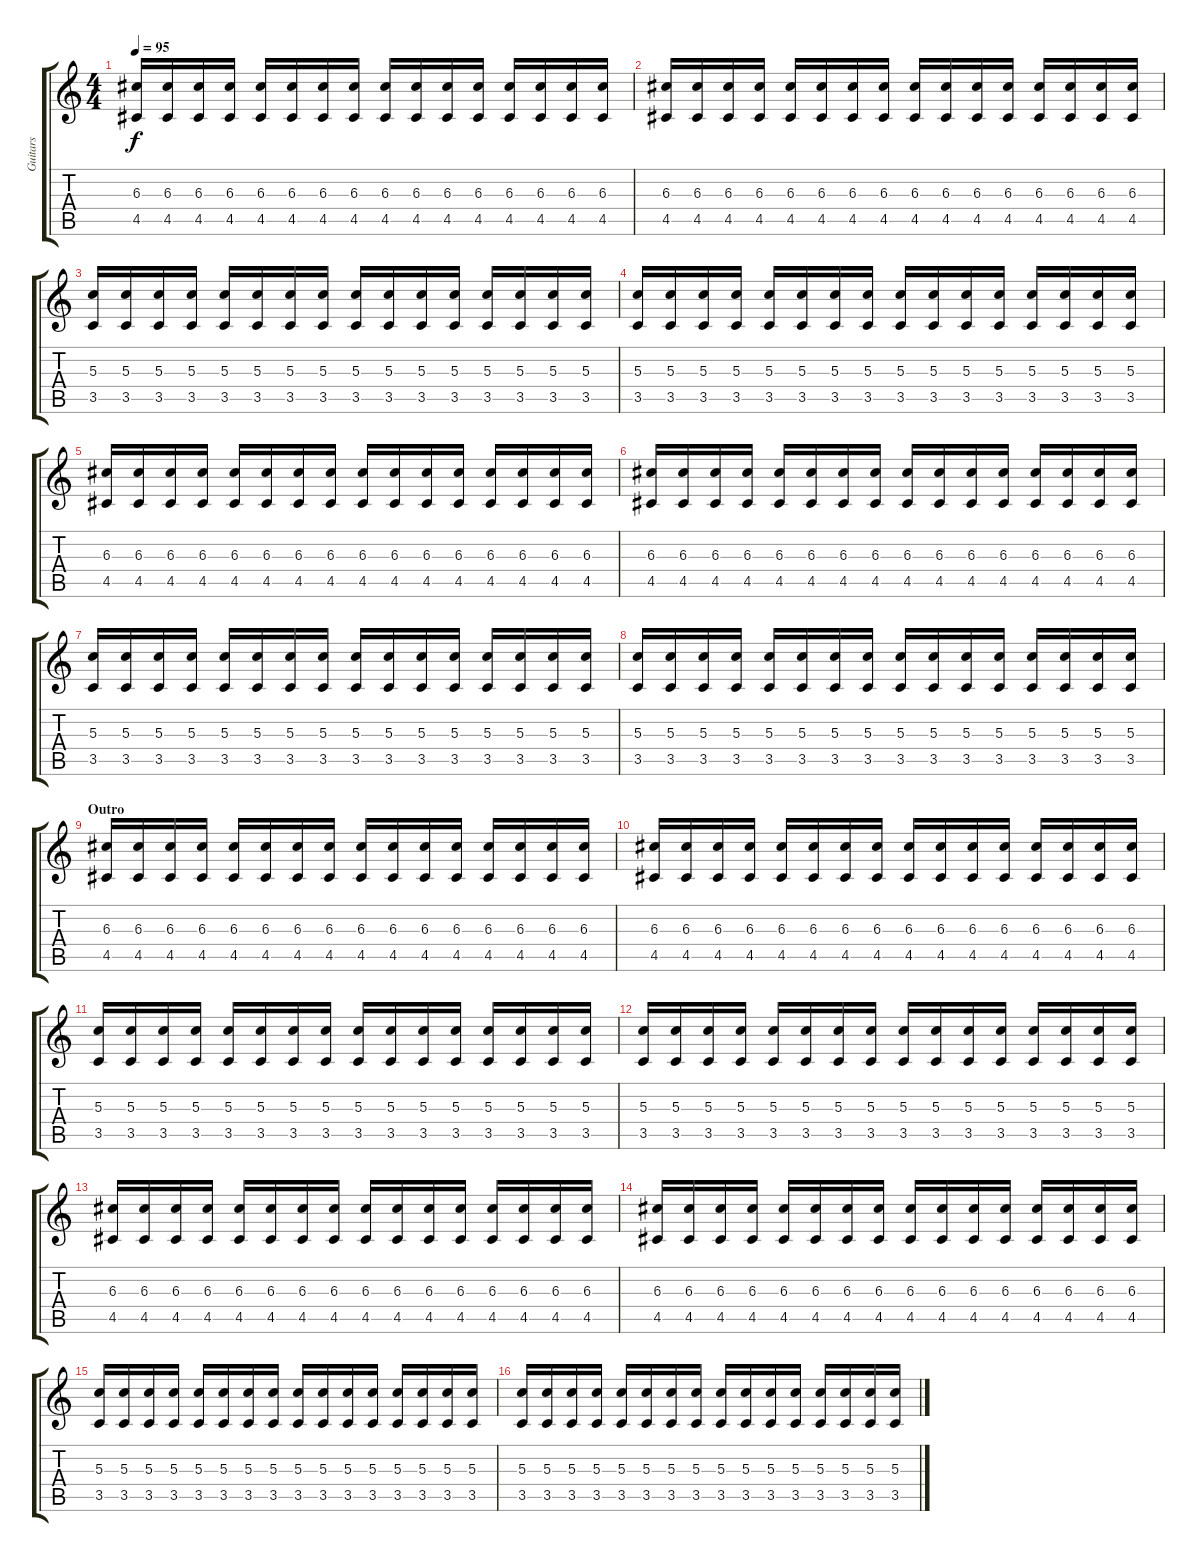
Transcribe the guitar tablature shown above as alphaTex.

\track ("Guitars" "Guitars") {instrument distortionguitar}
\staff {score tabs}
\tuning (E4 B3 G3 D3 A2 D2) {hide}
\ts (4 4)
\tempo 95
\clef g2
\ks c
(6.3 4.5).16{dy f} (6.3 4.5).16 (6.3 4.5).16 (6.3 4.5).16 (6.3 4.5).16 (6.3 4.5).16 (6.3 4.5).16 (6.3 4.5).16 (6.3 4.5).16 (6.3 4.5).16 (6.3 4.5).16 (6.3 4.5).16 (6.3 4.5).16 (6.3 4.5).16 (6.3 4.5).16 (6.3 4.5).16 |
(6.3 4.5).16 (6.3 4.5).16 (6.3 4.5).16 (6.3 4.5).16 (6.3 4.5).16 (6.3 4.5).16 (6.3 4.5).16 (6.3 4.5).16 (6.3 4.5).16 (6.3 4.5).16 (6.3 4.5).16 (6.3 4.5).16 (6.3 4.5).16 (6.3 4.5).16 (6.3 4.5).16 (6.3 4.5).16 |
(5.3 3.5).16 (5.3 3.5).16 (5.3 3.5).16 (5.3 3.5).16 (5.3 3.5).16 (5.3 3.5).16 (5.3 3.5).16 (5.3 3.5).16 (5.3 3.5).16 (5.3 3.5).16 (5.3 3.5).16 (5.3 3.5).16 (5.3 3.5).16 (5.3 3.5).16 (5.3 3.5).16 (5.3 3.5).16 |
(5.3 3.5).16 (5.3 3.5).16 (5.3 3.5).16 (5.3 3.5).16 (5.3 3.5).16 (5.3 3.5).16 (5.3 3.5).16 (5.3 3.5).16 (5.3 3.5).16 (5.3 3.5).16 (5.3 3.5).16 (5.3 3.5).16 (5.3 3.5).16 (5.3 3.5).16 (5.3 3.5).16 (5.3 3.5).16 |
(6.3 4.5).16 (6.3 4.5).16 (6.3 4.5).16 (6.3 4.5).16 (6.3 4.5).16 (6.3 4.5).16 (6.3 4.5).16 (6.3 4.5).16 (6.3 4.5).16 (6.3 4.5).16 (6.3 4.5).16 (6.3 4.5).16 (6.3 4.5).16 (6.3 4.5).16 (6.3 4.5).16 (6.3 4.5).16 |
(6.3 4.5).16 (6.3 4.5).16 (6.3 4.5).16 (6.3 4.5).16 (6.3 4.5).16 (6.3 4.5).16 (6.3 4.5).16 (6.3 4.5).16 (6.3 4.5).16 (6.3 4.5).16 (6.3 4.5).16 (6.3 4.5).16 (6.3 4.5).16 (6.3 4.5).16 (6.3 4.5).16 (6.3 4.5).16 |
(5.3 3.5).16 (5.3 3.5).16 (5.3 3.5).16 (5.3 3.5).16 (5.3 3.5).16 (5.3 3.5).16 (5.3 3.5).16 (5.3 3.5).16 (5.3 3.5).16 (5.3 3.5).16 (5.3 3.5).16 (5.3 3.5).16 (5.3 3.5).16 (5.3 3.5).16 (5.3 3.5).16 (5.3 3.5).16 |
(5.3 3.5).16 (5.3 3.5).16 (5.3 3.5).16 (5.3 3.5).16 (5.3 3.5).16 (5.3 3.5).16 (5.3 3.5).16 (5.3 3.5).16 (5.3 3.5).16 (5.3 3.5).16 (5.3 3.5).16 (5.3 3.5).16 (5.3 3.5).16 (5.3 3.5).16 (5.3 3.5).16 (5.3 3.5).16 |
\section ("" "Outro")
(6.3 4.5).16 (6.3 4.5).16 (6.3 4.5).16 (6.3 4.5).16 (6.3 4.5).16 (6.3 4.5).16 (6.3 4.5).16 (6.3 4.5).16 (6.3 4.5).16 (6.3 4.5).16 (6.3 4.5).16 (6.3 4.5).16 (6.3 4.5).16 (6.3 4.5).16 (6.3 4.5).16 (6.3 4.5).16 |
(6.3 4.5).16 (6.3 4.5).16 (6.3 4.5).16 (6.3 4.5).16 (6.3 4.5).16 (6.3 4.5).16 (6.3 4.5).16 (6.3 4.5).16 (6.3 4.5).16 (6.3 4.5).16 (6.3 4.5).16 (6.3 4.5).16 (6.3 4.5).16 (6.3 4.5).16 (6.3 4.5).16 (6.3 4.5).16 |
(5.3 3.5).16 (5.3 3.5).16 (5.3 3.5).16 (5.3 3.5).16 (5.3 3.5).16 (5.3 3.5).16 (5.3 3.5).16 (5.3 3.5).16 (5.3 3.5).16 (5.3 3.5).16 (5.3 3.5).16 (5.3 3.5).16 (5.3 3.5).16 (5.3 3.5).16 (5.3 3.5).16 (5.3 3.5).16 |
(5.3 3.5).16 (5.3 3.5).16 (5.3 3.5).16 (5.3 3.5).16 (5.3 3.5).16 (5.3 3.5).16 (5.3 3.5).16 (5.3 3.5).16 (5.3 3.5).16 (5.3 3.5).16 (5.3 3.5).16 (5.3 3.5).16 (5.3 3.5).16 (5.3 3.5).16 (5.3 3.5).16 (5.3 3.5).16 |
(6.3 4.5).16 (6.3 4.5).16 (6.3 4.5).16 (6.3 4.5).16 (6.3 4.5).16 (6.3 4.5).16 (6.3 4.5).16 (6.3 4.5).16 (6.3 4.5).16 (6.3 4.5).16 (6.3 4.5).16 (6.3 4.5).16 (6.3 4.5).16 (6.3 4.5).16 (6.3 4.5).16 (6.3 4.5).16 |
(6.3 4.5).16 (6.3 4.5).16 (6.3 4.5).16 (6.3 4.5).16 (6.3 4.5).16 (6.3 4.5).16 (6.3 4.5).16 (6.3 4.5).16 (6.3 4.5).16 (6.3 4.5).16 (6.3 4.5).16 (6.3 4.5).16 (6.3 4.5).16 (6.3 4.5).16 (6.3 4.5).16 (6.3 4.5).16 |
(5.3 3.5).16 (5.3 3.5).16 (5.3 3.5).16 (5.3 3.5).16 (5.3 3.5).16 (5.3 3.5).16 (5.3 3.5).16 (5.3 3.5).16 (5.3 3.5).16 (5.3 3.5).16 (5.3 3.5).16 (5.3 3.5).16 (5.3 3.5).16 (5.3 3.5).16 (5.3 3.5).16 (5.3 3.5).16 |
(5.3 3.5).16 (5.3 3.5).16 (5.3 3.5).16 (5.3 3.5).16 (5.3 3.5).16 (5.3 3.5).16 (5.3 3.5).16 (5.3 3.5).16 (5.3 3.5).16 (5.3 3.5).16 (5.3 3.5).16 (5.3 3.5).16 (5.3 3.5).16 (5.3 3.5).16 (5.3 3.5).16 (5.3 3.5).16
